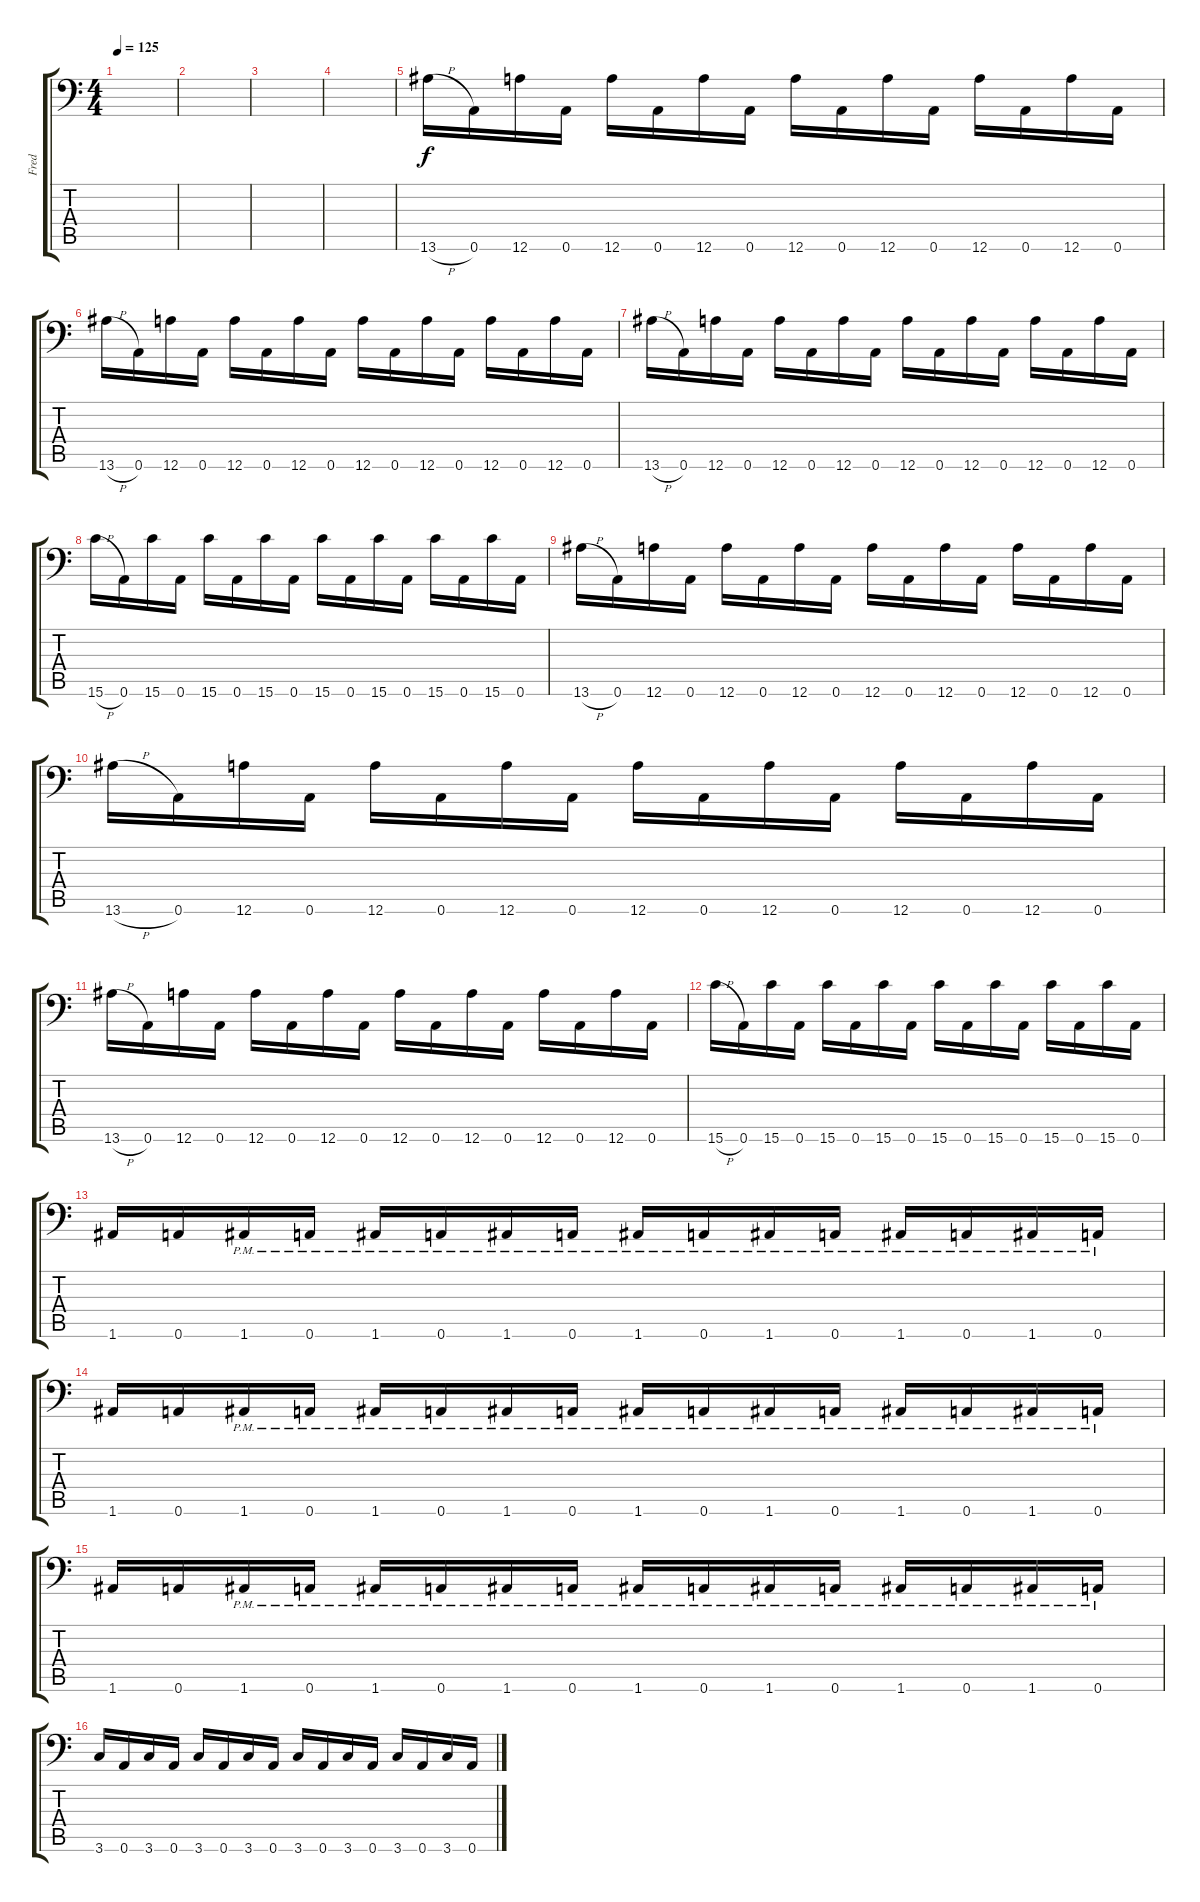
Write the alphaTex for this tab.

\track ("Fred" "Fred") {instrument distortionguitar}
\staff {score tabs}
\tuning (B3 Gb3 D3 A2 E2 A1) {hide}
\ts (4 4)
\tempo 125
\clef f4
\ks c
|
|
|
|
13.6{h}.16 0.6.16 12.6.16 0.6.16 12.6.16 0.6.16 12.6.16 0.6.16 12.6.16 0.6.16 12.6.16 0.6.16 12.6.16 0.6.16 12.6.16 0.6.16 |
13.6{h}.16 0.6.16 12.6.16 0.6.16 12.6.16 0.6.16 12.6.16 0.6.16 12.6.16 0.6.16 12.6.16 0.6.16 12.6.16 0.6.16 12.6.16 0.6.16 |
13.6{h}.16 0.6.16 12.6.16 0.6.16 12.6.16 0.6.16 12.6.16 0.6.16 12.6.16 0.6.16 12.6.16 0.6.16 12.6.16 0.6.16 12.6.16 0.6.16 |
15.6{h}.16 0.6.16 15.6.16 0.6.16 15.6.16 0.6.16 15.6.16 0.6.16 15.6.16 0.6.16 15.6.16 0.6.16 15.6.16 0.6.16 15.6.16 0.6.16 |
13.6{h}.16 0.6.16 12.6.16 0.6.16 12.6.16 0.6.16 12.6.16 0.6.16 12.6.16 0.6.16 12.6.16 0.6.16 12.6.16 0.6.16 12.6.16 0.6.16 |
13.6{h}.16 0.6.16 12.6.16 0.6.16 12.6.16 0.6.16 12.6.16 0.6.16 12.6.16 0.6.16 12.6.16 0.6.16 12.6.16 0.6.16 12.6.16 0.6.16 |
13.6{h}.16 0.6.16 12.6.16 0.6.16 12.6.16 0.6.16 12.6.16 0.6.16 12.6.16 0.6.16 12.6.16 0.6.16 12.6.16 0.6.16 12.6.16 0.6.16 |
15.6{h}.16 0.6.16 15.6.16 0.6.16 15.6.16 0.6.16 15.6.16 0.6.16 15.6.16 0.6.16 15.6.16 0.6.16 15.6.16 0.6.16 15.6.16 0.6.16 |
1.6.16 0.6.16 1.6{pm}.16 0.6{pm}.16 1.6{pm}.16 0.6{pm}.16 1.6{pm}.16 0.6{pm}.16 1.6{pm}.16 0.6{pm}.16 1.6{pm}.16 0.6{pm}.16 1.6{pm}.16 0.6{pm}.16 1.6{pm}.16 0.6{pm}.16 |
1.6.16 0.6.16 1.6{pm}.16 0.6{pm}.16 1.6{pm}.16 0.6{pm}.16 1.6{pm}.16 0.6{pm}.16 1.6{pm}.16 0.6{pm}.16 1.6{pm}.16 0.6{pm}.16 1.6{pm}.16 0.6{pm}.16 1.6{pm}.16 0.6{pm}.16 |
1.6.16 0.6.16 1.6{pm}.16 0.6{pm}.16 1.6{pm}.16 0.6{pm}.16 1.6{pm}.16 0.6{pm}.16 1.6{pm}.16 0.6{pm}.16 1.6{pm}.16 0.6{pm}.16 1.6{pm}.16 0.6{pm}.16 1.6{pm}.16 0.6{pm}.16 |
3.6.16 0.6.16 3.6.16 0.6.16 3.6.16 0.6.16 3.6.16 0.6.16 3.6.16 0.6.16 3.6.16 0.6.16 3.6.16 0.6.16 3.6.16 0.6.16
